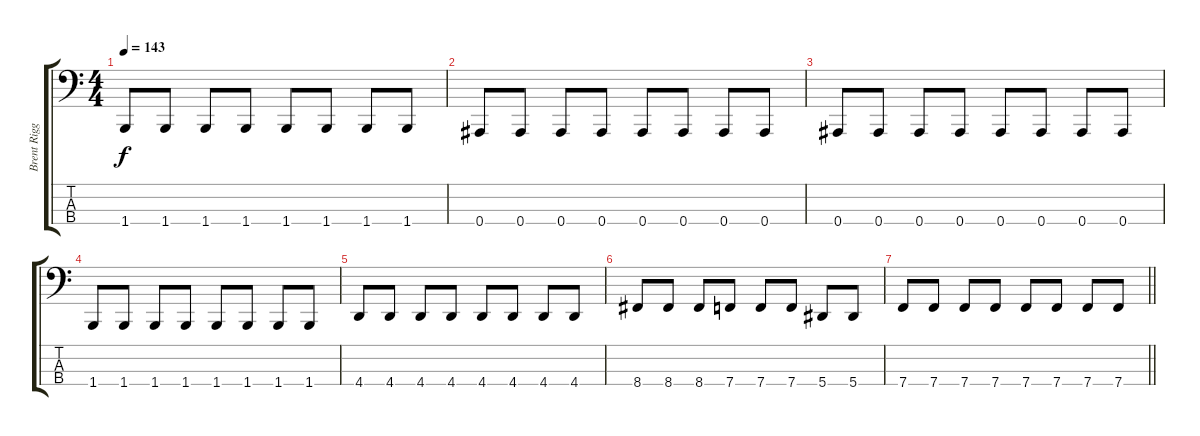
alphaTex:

\track ("Brent Riggs" "Brent Rigg") {instrument electricbassfinger}
\staff {score tabs}
\tuning (Eb2 Bb1 F1 Bb0) {hide}
\ts (4 4)
\tempo 143
\clef f4
\ks c
1.4.8{dy f} 1.4.8 1.4.8 1.4.8 1.4.8 1.4.8 1.4.8 1.4.8 |
0.4.8 0.4.8 0.4.8 0.4.8 0.4.8 0.4.8 0.4.8 0.4.8 |
0.4.8 0.4.8 0.4.8 0.4.8 0.4.8 0.4.8 0.4.8 0.4.8 |
1.4.8 1.4.8 1.4.8 1.4.8 1.4.8 1.4.8 1.4.8 1.4.8 |
4.4.8 4.4.8 4.4.8 4.4.8 4.4.8 4.4.8 4.4.8 4.4.8 |
8.4.8 8.4.8 8.4.8 7.4.8 7.4.8 7.4.8 5.4.8 5.4.8 |
\barLineRight lightlight
7.4.8 7.4.8 7.4.8 7.4.8 7.4.8 7.4.8 7.4.8 7.4.8
